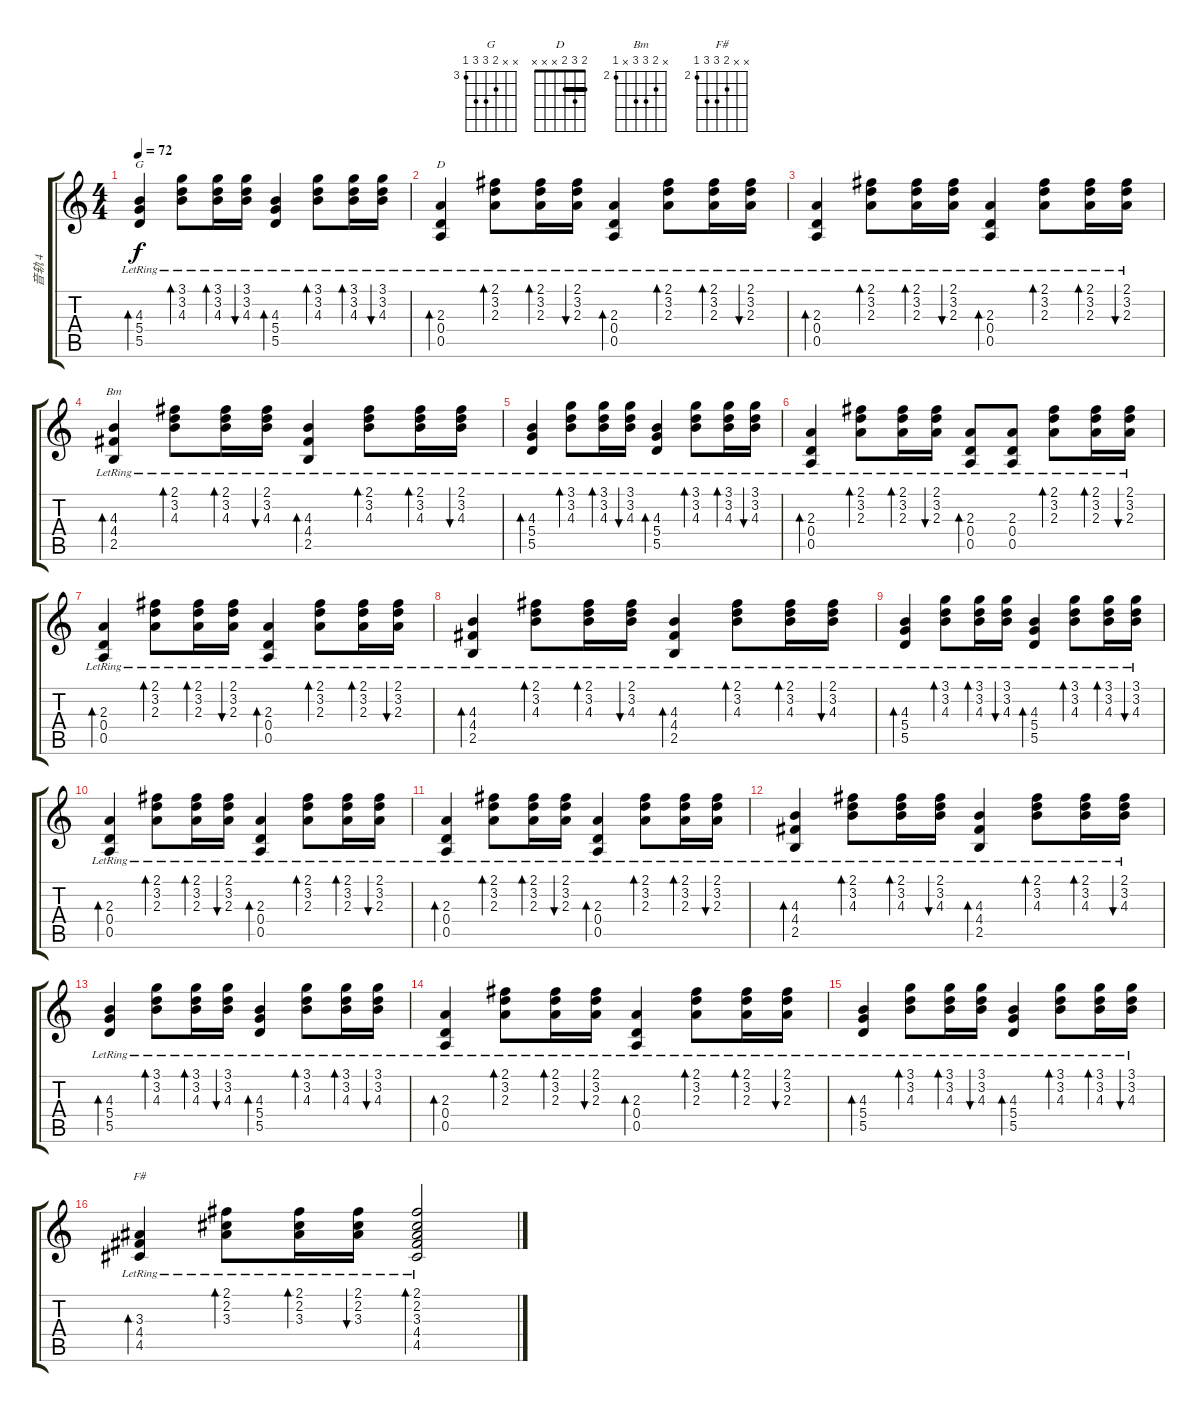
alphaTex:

\track ("音轨 4" "音轨 4") {instrument acousticguitarsteel}
\staff {score tabs}
\tuning (E4 B3 G3 D3 A2 E2) {hide}
\chord ("G" x x 4 5 5 3) {firstfret 3 barre 3}
\chord ("D" 2 3 2 x x x) {barre 2}
\chord ("Bm" x 3 4 4 x 2) {firstfret 2 barre 2}
\chord ("F#" x x 3 4 4 2) {firstfret 2 barre 2}
\ts (4 4)
\tempo 72
\clef g2
\ks c
(4.3{lr} 5.4{lr} 5.5{lr}).4{bd 60 ch "G" dy f} (3.1{lr} 3.2{lr} 4.3{lr}).8{bd 60} (3.1{lr} 3.2{lr} 4.3{lr}).16{bd 60} (3.1{lr} 3.2{lr} 4.3{lr}).16{bu 60} (4.3{lr} 5.4{lr} 5.5{lr}).4{bd 60} (3.1{lr} 3.2{lr} 4.3{lr}).8{bd 60} (3.1{lr} 3.2{lr} 4.3{lr}).16{bd 60} (3.1{lr} 3.2{lr} 4.3{lr}).16{bu 60} |
(2.3{lr} 0.4{lr} 0.5{lr}).4{bd 60 ch "D"} (2.1{lr} 3.2{lr} 2.3{lr}).8{bd 120} (2.1{lr} 3.2{lr} 2.3{lr}).16{bd 120} (2.1{lr} 3.2{lr} 2.3{lr}).16{bu 120} (2.3{lr} 0.4{lr} 0.5{lr}).4{bd 120} (2.1{lr} 3.2{lr} 2.3{lr}).8{bd 120} (2.1{lr} 3.2{lr} 2.3{lr}).16{bd 120} (2.1{lr} 3.2{lr} 2.3{lr}).16{bu 120} |
(2.3{lr} 0.4{lr} 0.5{lr}).4{bd 60} (2.1{lr} 3.2{lr} 2.3{lr}).8{bd 120} (2.1{lr} 3.2{lr} 2.3{lr}).16{bd 120} (2.1{lr} 3.2{lr} 2.3{lr}).16{bu 120} (2.3{lr} 0.4{lr} 0.5{lr}).4{bd 120} (2.1{lr} 3.2{lr} 2.3{lr}).8{bd 120} (2.1{lr} 3.2{lr} 2.3{lr}).16{bd 120} (2.1{lr} 3.2{lr} 2.3{lr}).16{bu 120} |
(4.3{lr} 4.4{lr} 2.5{lr}).4{bd 60 ch "Bm"} (2.1{lr} 3.2{lr} 4.3{lr}).8{bd 60} (2.1{lr} 3.2{lr} 4.3{lr}).16{bd 60} (2.1{lr} 3.2{lr} 4.3{lr}).16{bu 60} (4.3{lr} 4.4{lr} 2.5{lr}).4{bd 60} (2.1{lr} 3.2{lr} 4.3{lr}).8{bd 60} (2.1{lr} 3.2{lr} 4.3{lr}).16{bd 60} (2.1{lr} 3.2{lr} 4.3{lr}).16{bu 60} |
(4.3{lr} 5.4{lr} 5.5{lr}).4{bd 60} (3.1{lr} 3.2{lr} 4.3{lr}).8{bd 60} (3.1{lr} 3.2{lr} 4.3{lr}).16{bd 60} (3.1{lr} 3.2{lr} 4.3{lr}).16{bu 60} (4.3{lr} 5.4{lr} 5.5{lr}).4{bd 60} (3.1{lr} 3.2{lr} 4.3{lr}).8{bd 60} (3.1{lr} 3.2{lr} 4.3{lr}).16{bd 60} (3.1{lr} 3.2{lr} 4.3{lr}).16{bu 60} |
(2.3{lr} 0.4{lr} 0.5{lr}).4{bd 60} (2.1{lr} 3.2{lr} 2.3{lr}).8{bd 120} (2.1{lr} 3.2{lr} 2.3{lr}).16{bd 120} (2.1{lr} 3.2{lr} 2.3{lr}).16{bu 120} (2.3{lr} 0.4{lr} 0.5{lr}).8{bd 120} (2.3{lr} 0.4{lr} 0.5{lr}).8 (2.1{lr} 3.2{lr} 2.3{lr}).8{bd 120} (2.1{lr} 3.2{lr} 2.3{lr}).16{bd 120} (2.1{lr} 3.2{lr} 2.3{lr}).16{bu 120} |
(2.3{lr} 0.4{lr} 0.5{lr}).4{bd 120} (2.1{lr} 3.2{lr} 2.3{lr}).8{bd 120} (2.1{lr} 3.2{lr} 2.3{lr}).16{bd 120} (2.1{lr} 3.2{lr} 2.3{lr}).16{bu 120} (2.3{lr} 0.4{lr} 0.5{lr}).4{bd 120} (2.1{lr} 3.2{lr} 2.3{lr}).8{bd 120} (2.1{lr} 3.2{lr} 2.3{lr}).16{bd 120} (2.1{lr} 3.2{lr} 2.3{lr}).16{bu 120} |
(4.3{lr} 4.4{lr} 2.5{lr}).4{bd 60} (2.1{lr} 3.2{lr} 4.3{lr}).8{bd 60} (2.1{lr} 3.2{lr} 4.3{lr}).16{bd 60} (2.1{lr} 3.2{lr} 4.3{lr}).16{bu 60} (4.3{lr} 4.4{lr} 2.5{lr}).4{bd 60} (2.1{lr} 3.2{lr} 4.3{lr}).8{bd 60} (2.1{lr} 3.2{lr} 4.3{lr}).16{bd 60} (2.1{lr} 3.2{lr} 4.3{lr}).16{bu 60} |
(4.3{lr} 5.4{lr} 5.5{lr}).4{bd 60} (3.1{lr} 3.2{lr} 4.3{lr}).8{bd 60} (3.1{lr} 3.2{lr} 4.3{lr}).16{bd 60} (3.1{lr} 3.2{lr} 4.3{lr}).16{bu 60} (4.3{lr} 5.4{lr} 5.5{lr}).4{bd 60} (3.1{lr} 3.2{lr} 4.3{lr}).8{bd 60} (3.1{lr} 3.2{lr} 4.3{lr}).16{bd 60} (3.1{lr} 3.2{lr} 4.3{lr}).16{bu 60} |
(2.3{lr} 0.4{lr} 0.5{lr}).4{bd 60} (2.1{lr} 3.2{lr} 2.3{lr}).8{bd 120} (2.1{lr} 3.2{lr} 2.3{lr}).16{bd 120} (2.1{lr} 3.2{lr} 2.3{lr}).16{bu 120} (2.3{lr} 0.4{lr} 0.5{lr}).4{bd 120} (2.1{lr} 3.2{lr} 2.3{lr}).8{bd 120} (2.1{lr} 3.2{lr} 2.3{lr}).16{bd 120} (2.1{lr} 3.2{lr} 2.3{lr}).16{bu 120} |
(2.3{lr} 0.4{lr} 0.5{lr}).4{bd 120} (2.1{lr} 3.2{lr} 2.3{lr}).8{bd 120} (2.1{lr} 3.2{lr} 2.3{lr}).16{bd 120} (2.1{lr} 3.2{lr} 2.3{lr}).16{bu 120} (2.3{lr} 0.4{lr} 0.5{lr}).4{bd 120} (2.1{lr} 3.2{lr} 2.3{lr}).8{bd 120} (2.1{lr} 3.2{lr} 2.3{lr}).16{bd 120} (2.1{lr} 3.2{lr} 2.3{lr}).16{bu 120} |
(4.3{lr} 4.4{lr} 2.5{lr}).4{bd 60} (2.1{lr} 3.2{lr} 4.3{lr}).8{bd 60} (2.1{lr} 3.2{lr} 4.3{lr}).16{bd 60} (2.1{lr} 3.2{lr} 4.3{lr}).16{bu 60} (4.3{lr} 4.4{lr} 2.5{lr}).4{bd 60} (2.1{lr} 3.2{lr} 4.3{lr}).8{bd 60} (2.1{lr} 3.2{lr} 4.3{lr}).16{bd 60} (2.1{lr} 3.2{lr} 4.3{lr}).16{bu 60} |
(4.3{lr} 5.4{lr} 5.5{lr}).4{bd 60} (3.1{lr} 3.2{lr} 4.3{lr}).8{bd 60} (3.1{lr} 3.2{lr} 4.3{lr}).16{bd 60} (3.1{lr} 3.2{lr} 4.3{lr}).16{bu 60} (4.3{lr} 5.4{lr} 5.5{lr}).4{bd 60} (3.1{lr} 3.2{lr} 4.3{lr}).8{bd 60} (3.1{lr} 3.2{lr} 4.3{lr}).16{bd 60} (3.1{lr} 3.2{lr} 4.3{lr}).16{bu 60} |
(2.3{lr} 0.4{lr} 0.5{lr}).4{bd 60} (2.1{lr} 3.2{lr} 2.3{lr}).8{bd 120} (2.1{lr} 3.2{lr} 2.3{lr}).16{bd 120} (2.1{lr} 3.2{lr} 2.3{lr}).16{bu 120} (2.3{lr} 0.4{lr} 0.5{lr}).4{bd 120} (2.1{lr} 3.2{lr} 2.3{lr}).8{bd 120} (2.1{lr} 3.2{lr} 2.3{lr}).16{bd 120} (2.1{lr} 3.2{lr} 2.3{lr}).16{bu 120} |
(4.3{lr} 5.4{lr} 5.5{lr}).4{bd 60} (3.1{lr} 3.2{lr} 4.3{lr}).8{bd 60} (3.1{lr} 3.2{lr} 4.3{lr}).16{bd 60} (3.1{lr} 3.2{lr} 4.3{lr}).16{bu 60} (4.3{lr} 5.4{lr} 5.5{lr}).4{bd 60} (3.1{lr} 3.2{lr} 4.3{lr}).8{bd 60} (3.1{lr} 3.2{lr} 4.3{lr}).16{bd 60} (3.1{lr} 3.2{lr} 4.3{lr}).16{bu 60} |
(3.3{lr} 4.4{lr} 4.5{lr}).4{bd 60 ch "F#"} (2.1{lr} 2.2{lr} 3.3{lr}).8{bd 60} (2.1{lr} 2.2{lr} 3.3{lr}).16{bd 60} (2.1{lr} 2.2{lr} 3.3{lr}).16{bu 60} (2.1{lr} 2.2{lr} 3.3{lr} 4.4{lr} 4.5{lr}).2{bd 60}
